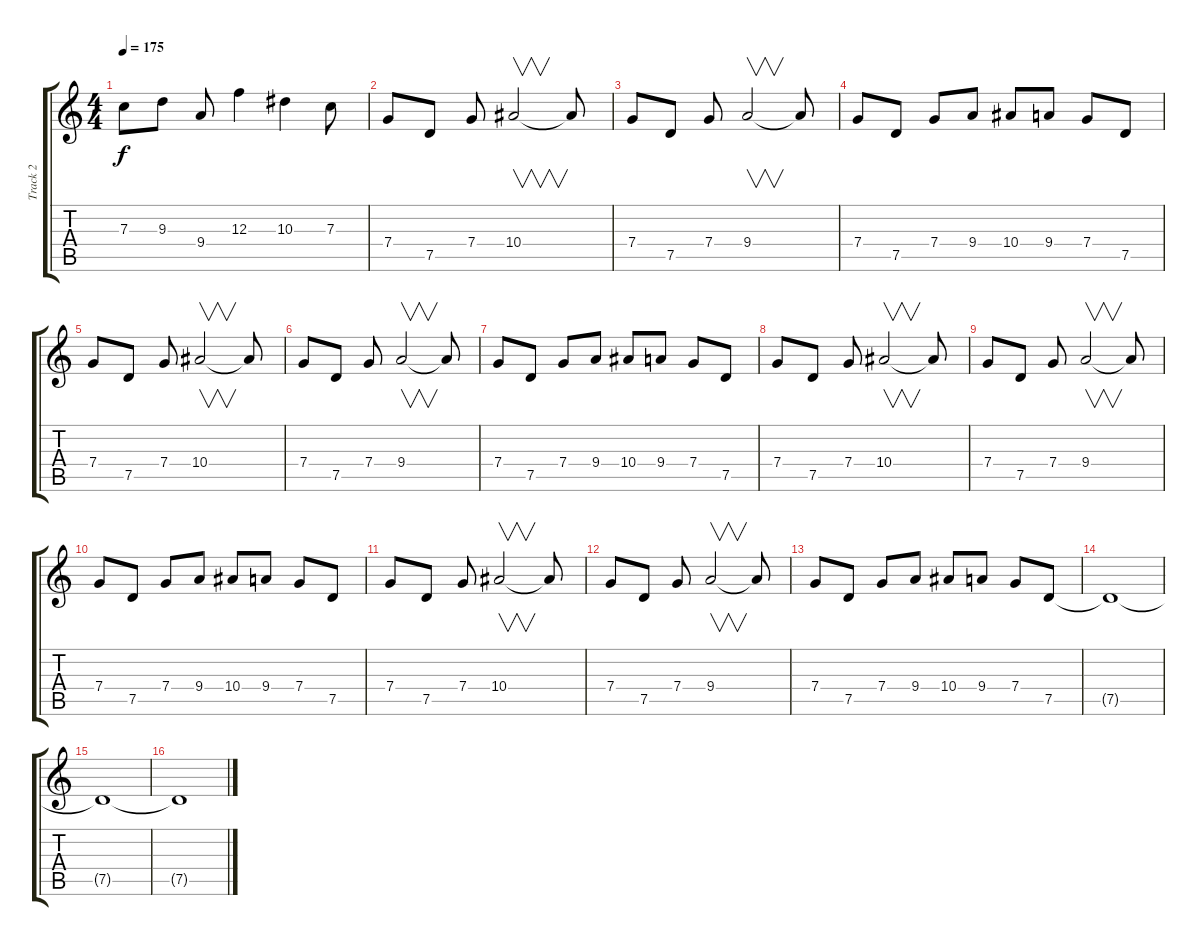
\track ("Track 2" "Track 2") {instrument distortionguitar}
\staff {score tabs}
\tuning (D4 A3 F3 C3 G2 D2) {hide}
\ts (4 4)
\tempo 175
\clef g2
\ks c
7.3.8{dy f} 9.3.8 9.4.8 12.3.4 10.3.4 7.3.8 |
7.4.8{balance 3} 7.5.8 7.4.8 10.4.2{v} 10.4{t}.8 |
7.4.8 7.5.8 7.4.8 9.4.2{v} 9.4{t}.8 |
7.4.8 7.5.8 7.4.8 9.4.8 10.4.8 9.4.8 7.4.8 7.5.8 |
7.4.8{balance 3} 7.5.8 7.4.8 10.4.2{v} 10.4{t}.8 |
7.4.8 7.5.8 7.4.8 9.4.2{v} 9.4{t}.8 |
7.4.8 7.5.8 7.4.8 9.4.8 10.4.8 9.4.8 7.4.8 7.5.8 |
7.4.8 7.5.8 7.4.8 10.4.2{v} 10.4{t}.8 |
7.4.8 7.5.8 7.4.8 9.4.2{v} 9.4{t}.8 |
7.4.8 7.5.8 7.4.8 9.4.8 10.4.8 9.4.8 7.4.8 7.5.8 |
7.4.8 7.5.8 7.4.8 10.4.2{v} 10.4{t}.8 |
7.4.8 7.5.8 7.4.8 9.4.2{v} 9.4{t}.8 |
7.4.8 7.5.8 7.4.8 9.4.8 10.4.8 9.4.8 7.4.8 7.5.8 |
7.5{t}.1 |
7.5{t}.1 |
7.5{t}.1
